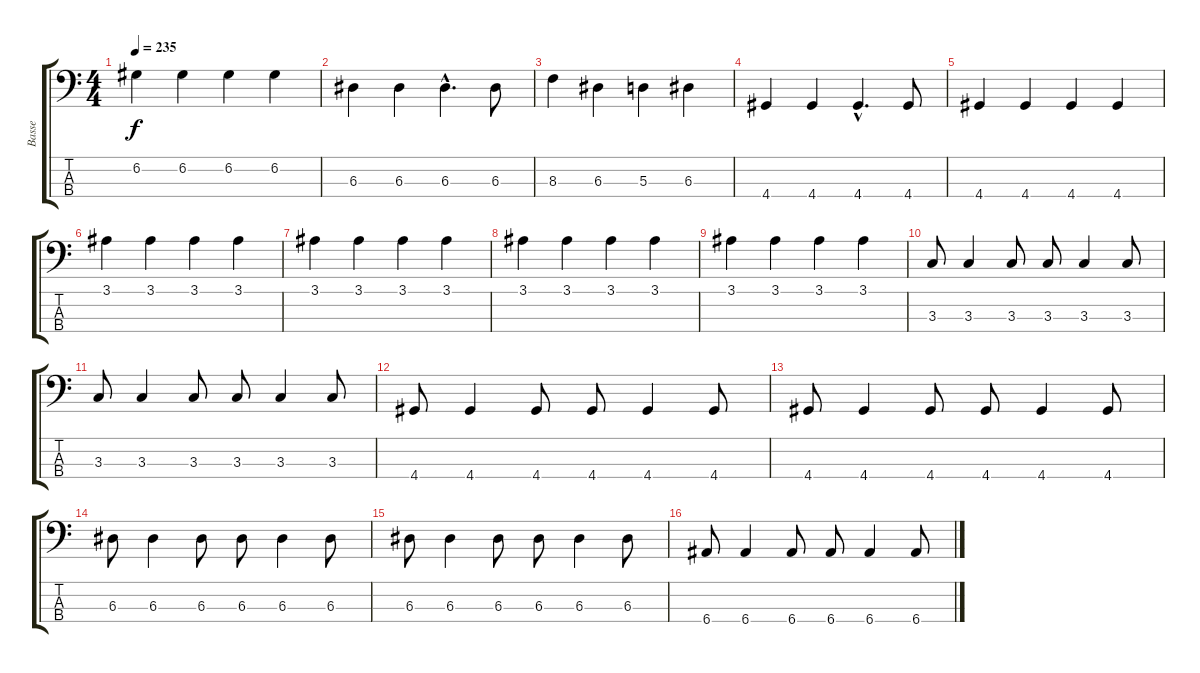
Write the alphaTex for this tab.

\track ("Basse" "Basse") {instrument electricbassfinger}
\staff {score tabs}
\tuning (G2 D2 A1 E1) {hide}
\ts (4 4)
\tempo 235
\clef f4
\ks c
6.2.4{dy f} 6.2.4 6.2.4 6.2.4 |
6.3.4 6.3.4 6.3{hac}.4{d} 6.3.8 |
8.3.4 6.3.4 5.3.4 6.3.4 |
4.4.4 4.4.4 4.4{hac}.4{d} 4.4.8 |
4.4.4 4.4.4 4.4.4 4.4.4 |
3.1.4 3.1.4 3.1.4 3.1.4 |
3.1.4 3.1.4 3.1.4 3.1.4 |
3.1.4 3.1.4 3.1.4 3.1.4 |
3.1.4 3.1.4 3.1.4 3.1.4 |
3.3.8 3.3.4 3.3.8 3.3.8 3.3.4 3.3.8 |
3.3.8 3.3.4 3.3.8 3.3.8 3.3.4 3.3.8 |
4.4.8 4.4.4 4.4.8 4.4.8 4.4.4 4.4.8 |
4.4.8 4.4.4 4.4.8 4.4.8 4.4.4 4.4.8 |
6.3.8 6.3.4 6.3.8 6.3.8 6.3.4 6.3.8 |
6.3.8 6.3.4 6.3.8 6.3.8 6.3.4 6.3.8 |
6.4.8 6.4.4 6.4.8 6.4.8 6.4.4 6.4.8
